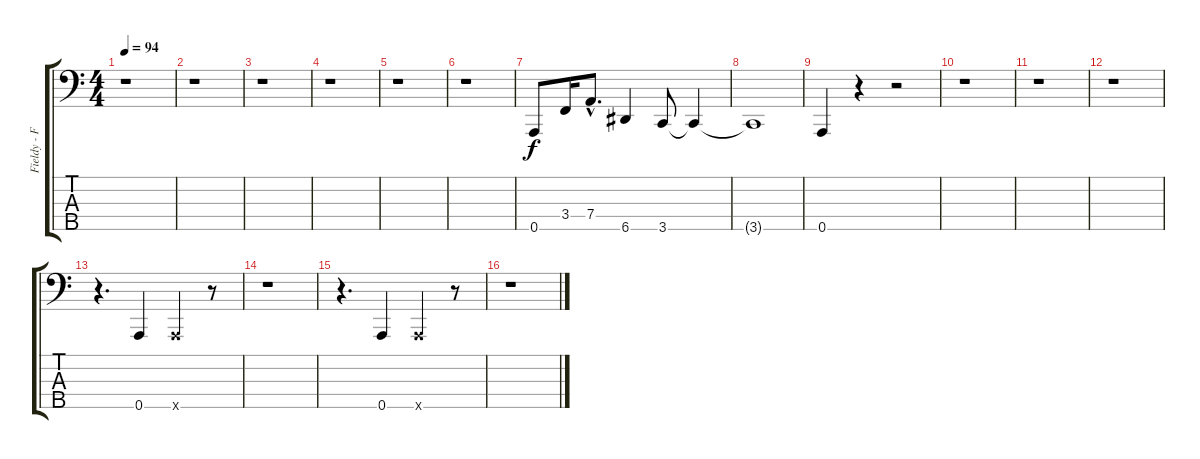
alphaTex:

\track ("Fieldy - Fingered bass" "Fieldy - F") {instrument electricbassfinger}
\staff {score tabs}
\tuning (F2 C2 G1 D1 A0) {hide}
\ts (4 4)
\tempo 94
\clef f4
\ks c
r.1{dy f instrument electricbassfinger} |
r.1 |
r.1 |
r.1 |
r.1 |
r.1 |
0.5.8 3.4.16 7.4{hac}.8{d} 6.5.4 3.5.8 3.5{t}.4 |
3.5{t}.1 |
0.5.4 r.4 r.2 |
r.1 |
r.1 |
r.1 |
r.4{d} 0.5.4 0.5{x}.4 r.8 |
r.1 |
r.4{d} 0.5.4 0.5{x}.4 r.8 |
r.1
